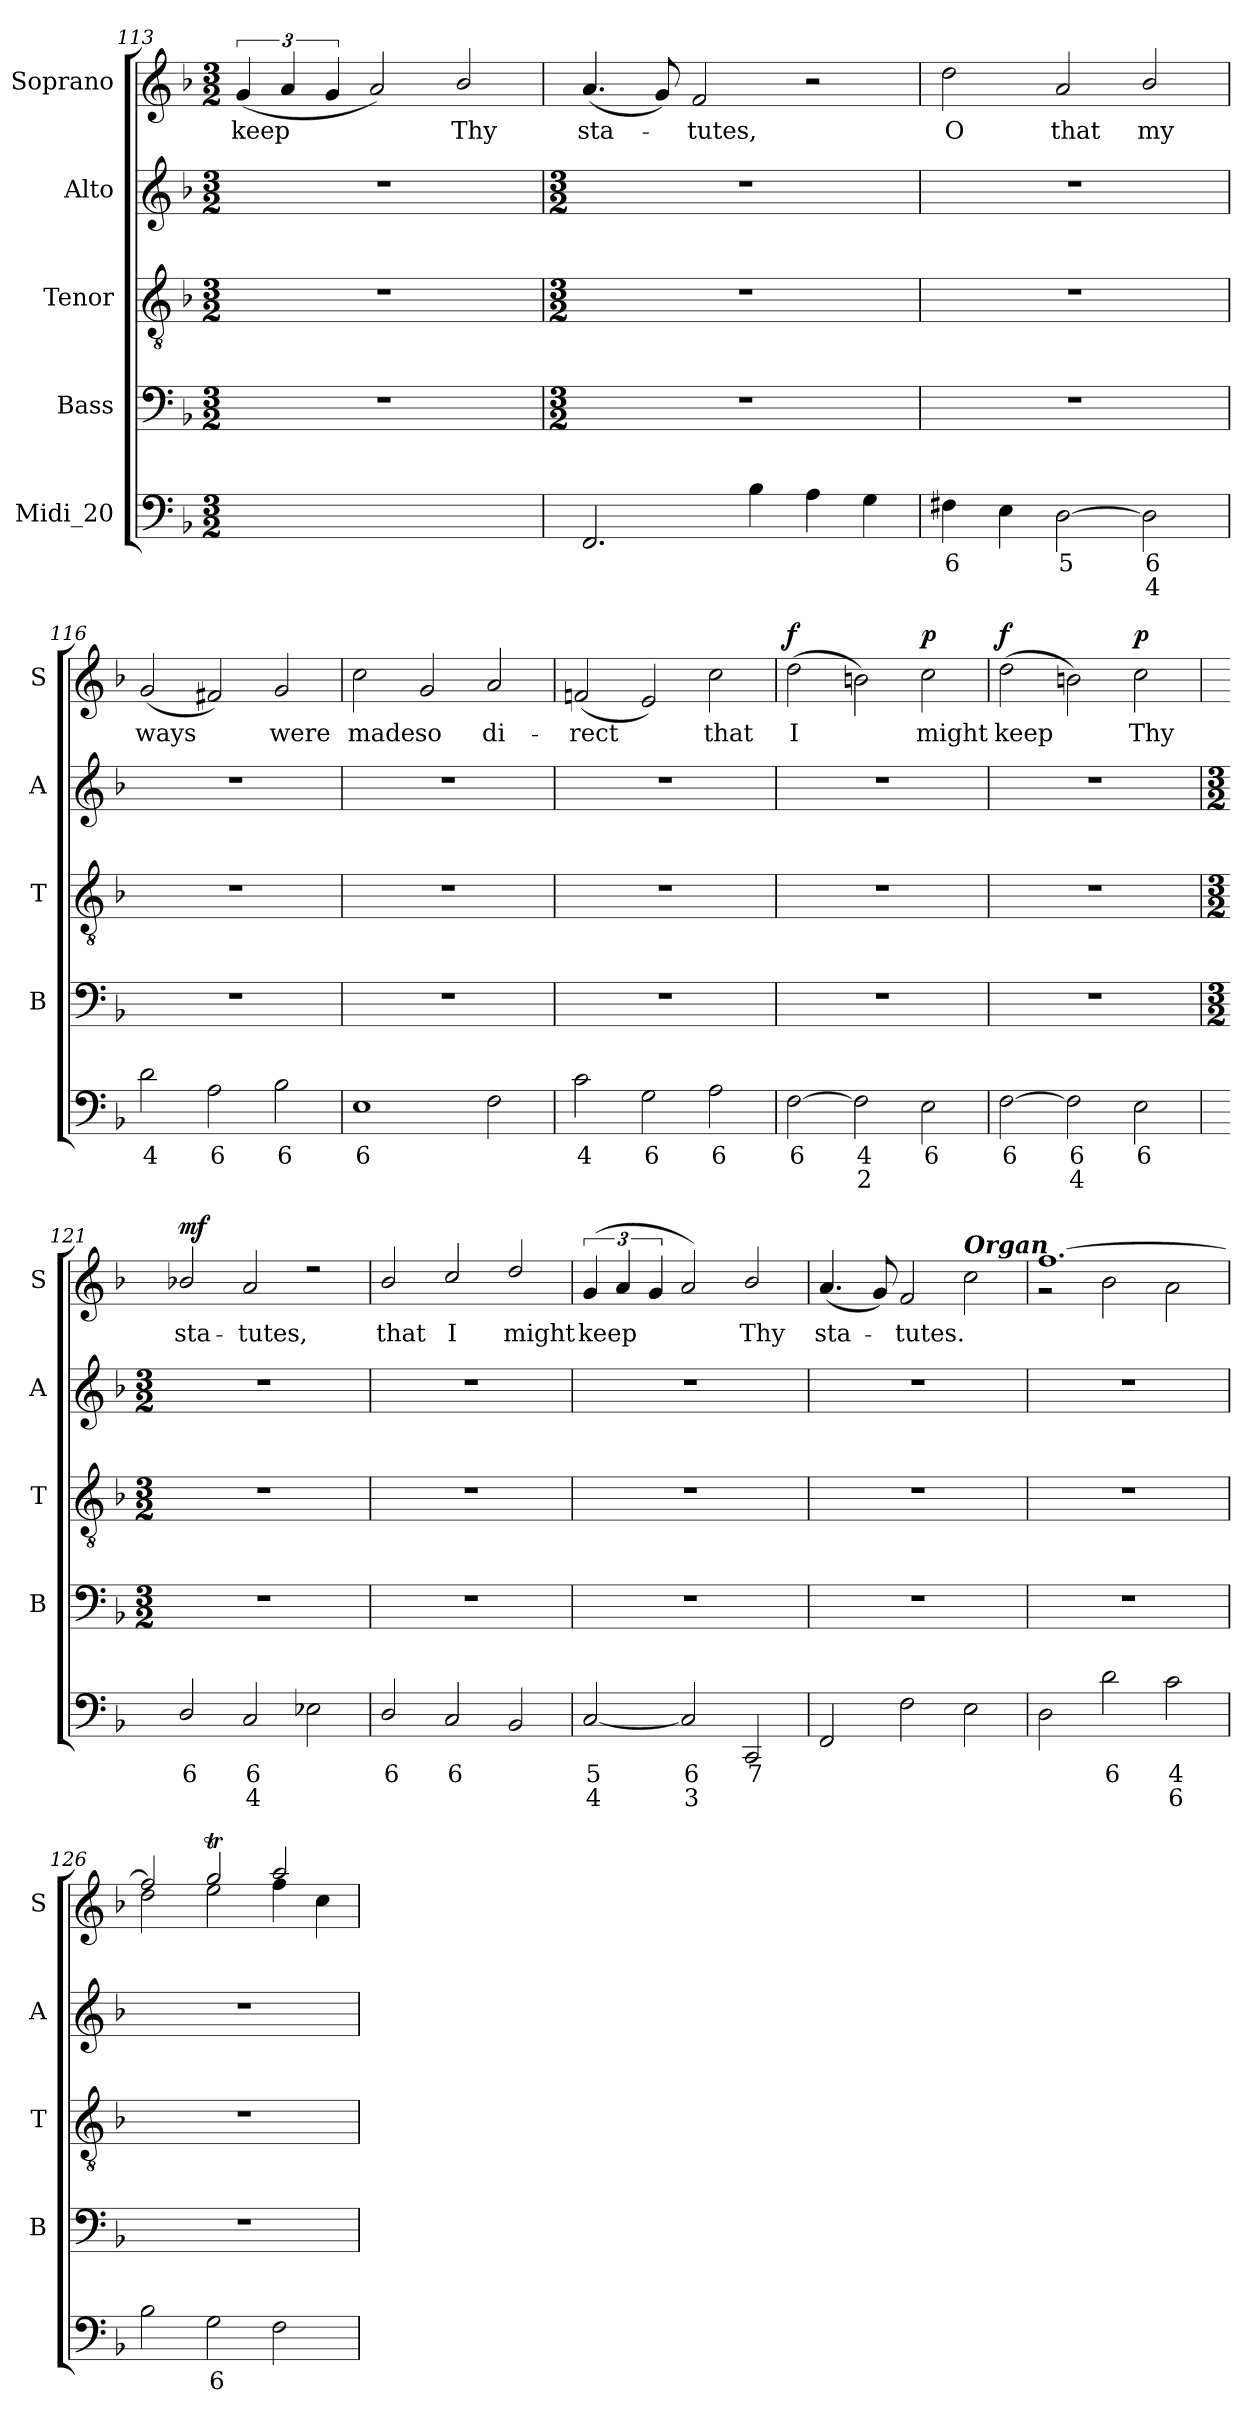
**kern	**text	**text	**kern	**kern	**kern	**kern	**text	**dynam
*part5	*part5	*part5	*part4	*part3	*part2	*part1	*part1	*part1
*staff5	*staff5	*staff5	*staff4	*staff3	*staff2	*staff1	*staff1	*staff1
*I"Midi_20	*	*	*I"Bass	*I"Tenor	*I"Alto	*I"Soprano	*	*
*	*	*	*I'B	*I'T	*I'A	*I'S	*	*
*clefF4	*	*	*clefF4	*clefGv2	*clefG2	*clefG2	*	*
*k[b-]	*	*	*k[b-]	*k[b-]	*k[b-]	*k[b-]	*	*
*F:	*	*	*F:	*F:	*F:	*F:	*	*
*M3/2	*	*	*M3/2	*M3/2	*M3/2	*M3/2	*	*
=113	=113	=113	=113	=113	=113	=113	=113	=113
!	!LO:LY:b	!LO:LY:b	!	!	!	!	!LO:LY:b	!
[2Cyy	5	4	1.r	1.r	1.r	(<6g	keep	.
.	.	.	.	.	.	6a	.	.
.	.	.	.	.	.	6g	.	.
!	!LO:LY:b	!LO:LY:b	!	!	!	!	!	!
2Cyy_	6	3	.	.	.	2a)	.	.
!	!LO:LY:b	!	!	!	!	!	!LO:LY:b	!
2Cyy]	7	.	.	.	.	2b-/	Thy	.
!!LO:LB:g=z
=114	=114	=114	=114	=114	=114	=114	=114	=114
*	*	*	*M3/2	*M3/2	*M3/2	*	*	*
!	!	!	!	!	!	!	!LO:LY:b	!
2.FF	.	.	1.r	1.r	1.r	(<4.a	sta-	.
.	.	.	.	.	.	8g)	.	.
!	!	!	!	!	!	!	!LO:LY:b	!
.	.	.	.	.	.	2f	tutes,	.
4B-	.	.	.	.	.	.	.	.
4A	.	.	.	.	.	2r	.	.
4G	.	.	.	.	.	.	.	.
=115	=115	=115	=115	=115	=115	=115	=115	=115
!	!LO:LY:b	!	!	!	!	!	!LO:LY:b	!
4F#X	6	.	1.r	1.r	1.r	2dd	O	.
4E	.	.	.	.	.	.	.	.
!	!LO:LY:b	!	!	!	!	!	!LO:LY:b	!
[2D	5	.	.	.	.	2a	that	.
!	!LO:LY:b	!LO:LY:b	!	!	!	!	!LO:LY:b	!
2D]	6	4	.	.	.	2b-/	my	.
=116	=116	=116	=116	=116	=116	=116	=116	=116
!	!LO:LY:b	!	!	!	!	!	!LO:LY:b	!
2d	4	.	1.r	1.r	1.r	(<2g	ways	.
!	!LO:LY:b	!	!	!	!	!	!	!
2A	6	.	.	.	.	2f#X)	.	.
!	!LO:LY:b	!	!	!	!	!	!LO:LY:b	!
2B-	6	.	.	.	.	2g	were	.
=117	=117	=117	=117	=117	=117	=117	=117	=117
!	!LO:LY:b	!	!	!	!	!	!LO:LY:b	!
1E	6	.	1.r	1.r	1.r	2cc	made	.
!	!	!	!	!	!	!	!LO:LY:b	!
.	.	.	.	.	.	2g	so	.
!	!	!	!	!	!	!	!LO:LY:b	!
2F	.	.	.	.	.	2a	di-	.
=118	=118	=118	=118	=118	=118	=118	=118	=118
!	!LO:LY:b	!	!	!	!	!	!LO:LY:b	!
2c	4	.	1.r	1.r	1.r	(<2fn	-rect	.
!	!LO:LY:b	!	!	!	!	!	!	!
2G	6	.	.	.	.	2e)	.	.
!	!LO:LY:b	!	!	!	!	!	!LO:LY:b	!
2A	6	.	.	.	.	2cc	that	.
=119	=119	=119	=119	=119	=119	=119	=119	=119
!	!LO:LY:b	!	!	!	!	!	!LO:LY:b	!LO:DY:b
[2F	6	.	1.r	1.r	1.r	(>2dd	I	f
!	!LO:LY:b	!LO:LY:b	!	!	!	!	!	!
2F]	4	2	.	.	.	2bn)	.	.
!	!LO:LY:b	!	!	!	!	!	!LO:LY:b	!LO:DY:b
2E	6	.	.	.	.	2cc	might	p
=120	=120	=120	=120	=120	=120	=120	=120	=120
!	!LO:LY:b	!	!	!	!	!	!LO:LY:b	!LO:DY:b
[2F	6	.	1.r	1.r	1.r	(>2dd	keep	f
!	!LO:LY:b	!LO:LY:b	!	!	!	!	!	!
2F]	6	4	.	.	.	2bn)	.	.
!	!LO:LY:b	!	!	!	!	!	!LO:LY:b	!LO:DY:b
2E	6	.	.	.	.	2cc	Thy	p
!!LO:LB:g=z
=121	=121	=121	=121	=121	=121	=121	=121	=121
*	*	*	*M3/2	*M3/2	*M3/2	*	*	*
*	*	*	*	*	*	*^	*	*
!	!LO:LY:b	!	!	!	!	!	!LO:N:vis=1	!LO:LY:b	!LO:DY:b
2D/	6	.	1.r	1.r	1.r	2b-X/	1.ryy	sta-	mf
!	!LO:LY:b	!LO:LY:b	!	!	!	!	!	!LO:LY:b	!
2C	6	4	.	.	.	2a	.	-tutes,	.
2E-X	.	.	.	.	.	2r	.	.	.
=122	=122	=122	=122	=122	=122	=122	=122	=122	=122
!	!LO:LY:b	!	!	!	!	!	!LO:N:vis=1	!LO:LY:b	!
2D/	6	.	1.r	1.r	1.r	2b-	1.ryy	that	.
!	!LO:LY:b	!	!	!	!	!	!	!LO:LY:b	!
2C	6	.	.	.	.	2cc	.	I	.
!	!	!	!	!	!	!	!	!LO:LY:b	!
2BB-	.	.	.	.	.	2dd	.	might	.
=123	=123	=123	=123	=123	=123	=123	=123	=123	=123
!	!LO:LY:b	!LO:LY:b	!	!	!	!	!LO:N:vis=1	!LO:LY:b	!
[2C	5	4	1.r	1.r	1.r	(<6g	1.ryy	keep	.
.	.	.	.	.	.	6a	.	.	.
.	.	.	.	.	.	6g	.	.	.
!	!LO:LY:b	!LO:LY:b	!	!	!	!	!	!	!
2C]	6	3	.	.	.	2a)	.	.	.
!	!LO:LY:b	!	!	!	!	!	!	!LO:LY:b	!
2CC	7	.	.	.	.	2b-/	.	Thy	.
=124	=124	=124	=124	=124	=124	=124	=124	=124	=124
!	!	!	!	!	!	!	!	!LO:LY:b	!
2FF	.	.	1.r	1.r	1.r	(<4.a	2ryy	sta-	.
.	.	.	.	.	.	8g)	.	.	.
!	!	!	!	!	!	!	!	!LO:LY:b	!
2F	.	.	.	.	.	2f	2ryy	tutes.	.
!	!	!	!	!	!	!LO:TX:a:Bi:t=Organ	!	!	!
2E	.	.	.	.	.	2cc	2ryy	.	.
=125	=125	=125	=125	=125	=125	=125	=125	=125	=125
2D	.	.	1.r	1.r	1.r	[1.ff	2r	.	.
!	!LO:LY:b	!	!	!	!	!	!	!	!
2d	6	.	.	.	.	.	2b-\	.	.
!	!LO:LY:b	!LO:LY:b	!	!	!	!	!	!	!
2c	4	6	.	.	.	.	2a\	.	.
=126	=126	=126	=126	=126	=126	=126	=126	=126	=126
2B-	.	.	1.r	1.r	1.r	2ff]	2dd\	.	.
!	!LO:LY:b	!	!	!	!	!	!	!	!
2G	6	.	.	.	.	2ggT	2ee\	.	.
2F	.	.	.	.	.	2aa/	4ff\	.	.
.	.	.	.	.	.	.	4cc\	.	.
*	*	*	*	*	*	*v	*v	*	*
=	=	=	=	=	=	=	=	=
*-	*-	*-	*-	*-	*-	*-	*-	*-
